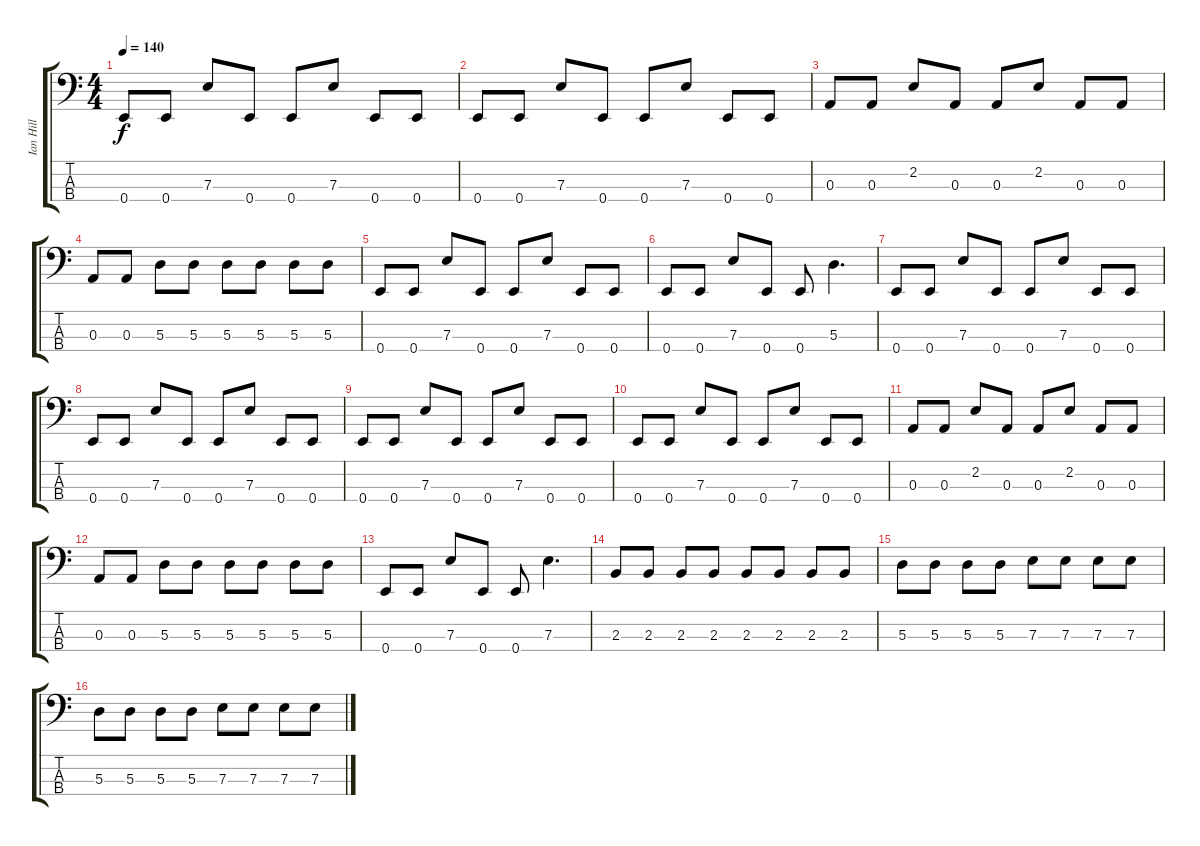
\track ("Ian Hill" "Ian Hill") {instrument fretlessbass}
\staff {score tabs}
\tuning (G2 D2 A1 E1) {hide}
\ts (4 4)
\tempo 140
\clef f4
\ks c
0.4.8{dy f} 0.4.8 7.3.8 0.4.8 0.4.8 7.3.8 0.4.8 0.4.8 |
0.4.8 0.4.8 7.3.8 0.4.8 0.4.8 7.3.8 0.4.8 0.4.8 |
0.3.8 0.3.8 2.2.8 0.3.8 0.3.8 2.2.8 0.3.8 0.3.8 |
0.3.8 0.3.8 5.3.8 5.3.8 5.3.8 5.3.8 5.3.8 5.3.8 |
0.4.8 0.4.8 7.3.8 0.4.8 0.4.8 7.3.8 0.4.8 0.4.8 |
0.4.8 0.4.8 7.3.8 0.4.8 0.4.8 5.3.4{d} |
0.4.8 0.4.8 7.3.8 0.4.8 0.4.8 7.3.8 0.4.8 0.4.8 |
0.4.8 0.4.8 7.3.8 0.4.8 0.4.8 7.3.8 0.4.8 0.4.8 |
0.4.8 0.4.8 7.3.8 0.4.8 0.4.8 7.3.8 0.4.8 0.4.8 |
0.4.8 0.4.8 7.3.8 0.4.8 0.4.8 7.3.8 0.4.8 0.4.8 |
0.3.8 0.3.8 2.2.8 0.3.8 0.3.8 2.2.8 0.3.8 0.3.8 |
0.3.8 0.3.8 5.3.8 5.3.8 5.3.8 5.3.8 5.3.8 5.3.8 |
0.4.8 0.4.8 7.3.8 0.4.8 0.4.8 7.3.4{d} |
2.3.8 2.3.8 2.3.8 2.3.8 2.3.8 2.3.8 2.3.8 2.3.8 |
5.3.8 5.3.8 5.3.8 5.3.8 7.3.8 7.3.8 7.3.8 7.3.8 |
5.3.8 5.3.8 5.3.8 5.3.8 7.3.8 7.3.8 7.3.8 7.3.8
